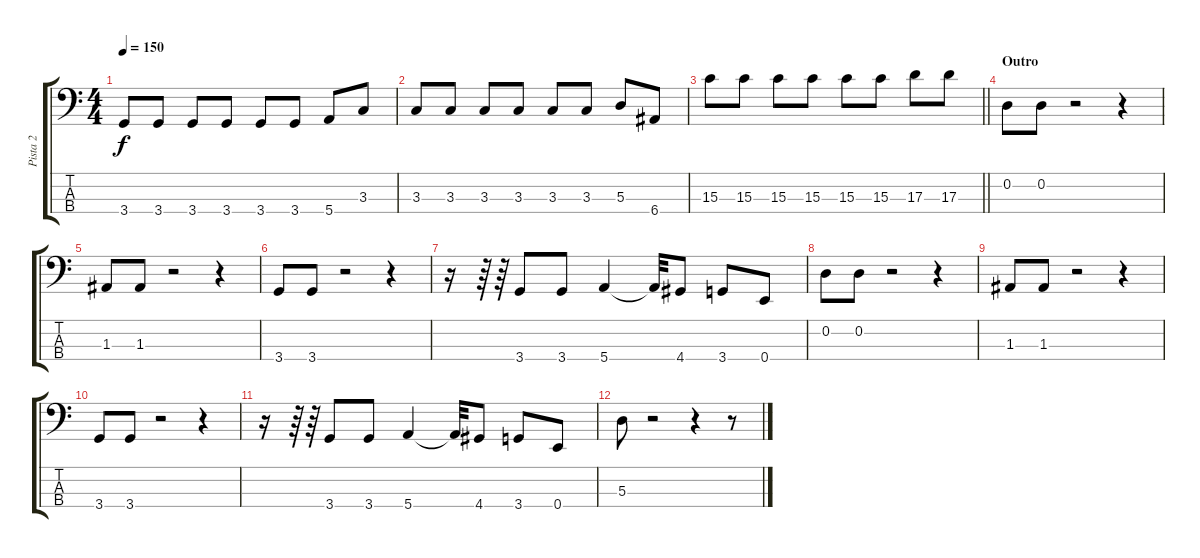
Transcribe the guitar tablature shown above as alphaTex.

\track ("Pista 2" "Pista 2") {instrument electricbassfinger}
\staff {score tabs}
\tuning (G2 D2 A1 E1) {hide}
\ts (4 4)
\tempo 150
\clef f4
\ks c
3.4.8{dy f} 3.4.8 3.4.8 3.4.8 3.4.8 3.4.8 5.4.8 3.3.8 |
3.3.8 3.3.8 3.3.8 3.3.8 3.3.8 3.3.8 5.3.8 6.4.8 |
\barLineRight lightlight
15.3.8 15.3.8 15.3.8 15.3.8 15.3.8 15.3.8 17.3.8 17.3.8 |
\section ("" "Outro")
0.2.8 0.2.8 r.2 r.4 |
1.3.8 1.3.8 r.2 r.4 |
3.4.8 3.4.8 r.2 r.4 |
r.16 r.64 r.64 3.4.8 3.4.8 5.4.4 5.4{t}.32 4.4.8 3.4.8 0.4.8 |
0.2.8 0.2.8 r.2 r.4 |
1.3.8 1.3.8 r.2 r.4 |
3.4.8 3.4.8 r.2 r.4 |
r.16 r.64 r.64 3.4.8 3.4.8 5.4.4 5.4{t}.32 4.4.8 3.4.8 0.4.8 |
5.3.8 r.2 r.4 r.8
